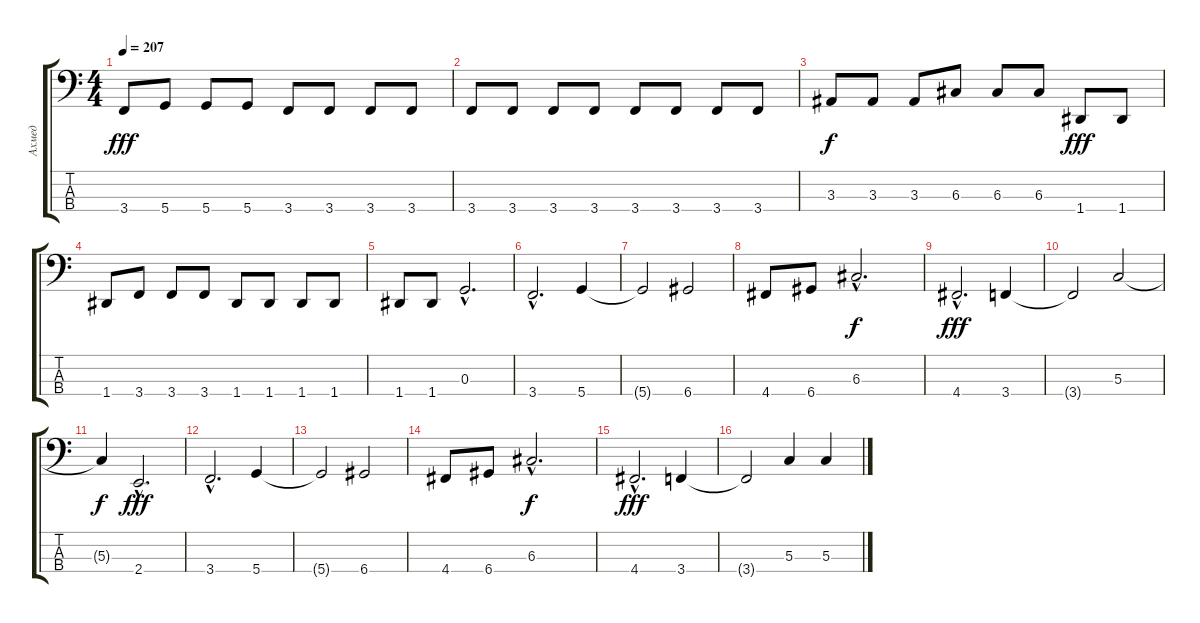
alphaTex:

\track ("Ахмед" "Ахмед") {instrument electricbasspick}
\staff {score tabs}
\tuning (F2 C2 G1 D1) {hide}
\ts (4 4)
\tempo 207
\clef f4
\ks c
3.4.8{dy fff} 5.4.8 5.4.8 5.4.8 3.4.8 3.4.8 3.4.8 3.4.8 |
3.4.8 3.4.8 3.4.8 3.4.8 3.4.8 3.4.8 3.4.8 3.4.8 |
3.3.8{dy f} 3.3.8 3.3.8 6.3.8 6.3.8 6.3.8 1.4.8{dy fff} 1.4.8 |
1.4.8 3.4.8 3.4.8 3.4.8 1.4.8 1.4.8 1.4.8 1.4.8 |
1.4.8 1.4.8 0.3{hac}.2{d} |
3.4{hac}.2{d} 5.4.4 |
5.4{t}.2 6.4.2 |
4.4.8 6.4.8 6.3{hac}.2{d dy f} |
4.4{hac}.2{d dy fff} 3.4.4 |
3.4{t}.2 5.3.2 |
5.3{t}.4{dy f} 2.4{hac}.2{d dy fff} |
3.4{hac}.2{d} 5.4.4 |
5.4{t}.2 6.4.2 |
4.4.8 6.4.8 6.3{hac}.2{d dy f} |
4.4{hac}.2{d dy fff} 3.4.4 |
3.4{t}.2 5.3.4 5.3.4
